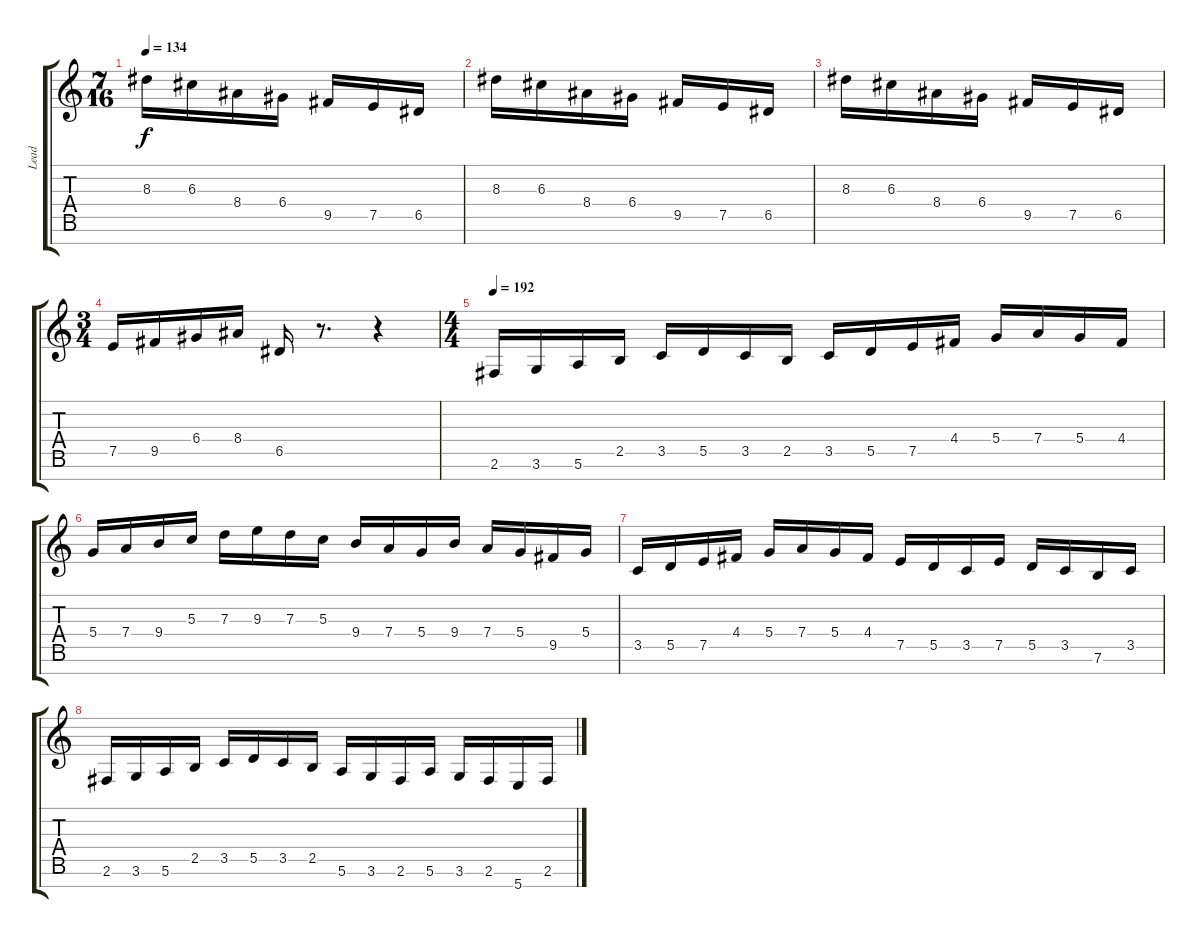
\track ("Lead" "Lead") {instrument distortionguitar}
\staff {score tabs}
\tuning (E4 B3 G3 D3 A2 E2 B1) {hide}
\ts (7 16)
\tempo 134
\clef g2
\ks c
8.3.16{dy f} 6.3.16 8.4.16 6.4.16 9.5.16 7.5.16 6.5.16 |
8.3.16 6.3.16 8.4.16 6.4.16 9.5.16 7.5.16 6.5.16 |
8.3.16 6.3.16 8.4.16 6.4.16 9.5.16 7.5.16 6.5.16 |
\ts (3 4)
7.5.16 9.5.16 6.4.16 8.4.16 6.5.16 r.8{d} r.4 |
\ts (4 4)
\tempo 192
2.6.16 3.6.16 5.6.16 2.5.16 3.5.16 5.5.16 3.5.16 2.5.16 3.5.16 5.5.16 7.5.16 4.4.16 5.4.16 7.4.16 5.4.16 4.4.16 |
5.4.16 7.4.16 9.4.16 5.3.16 7.3.16 9.3.16 7.3.16 5.3.16 9.4.16 7.4.16 5.4.16 9.4.16 7.4.16 5.4.16 9.5.16 5.4.16 |
3.5.16 5.5.16 7.5.16 4.4.16 5.4.16 7.4.16 5.4.16 4.4.16 7.5.16 5.5.16 3.5.16 7.5.16 5.5.16 3.5.16 7.6.16 3.5.16 |
2.6.16 3.6.16 5.6.16 2.5.16 3.5.16 5.5.16 3.5.16 2.5.16 5.6.16 3.6.16 2.6.16 5.6.16 3.6.16 2.6.16 5.7.16 2.6.16
